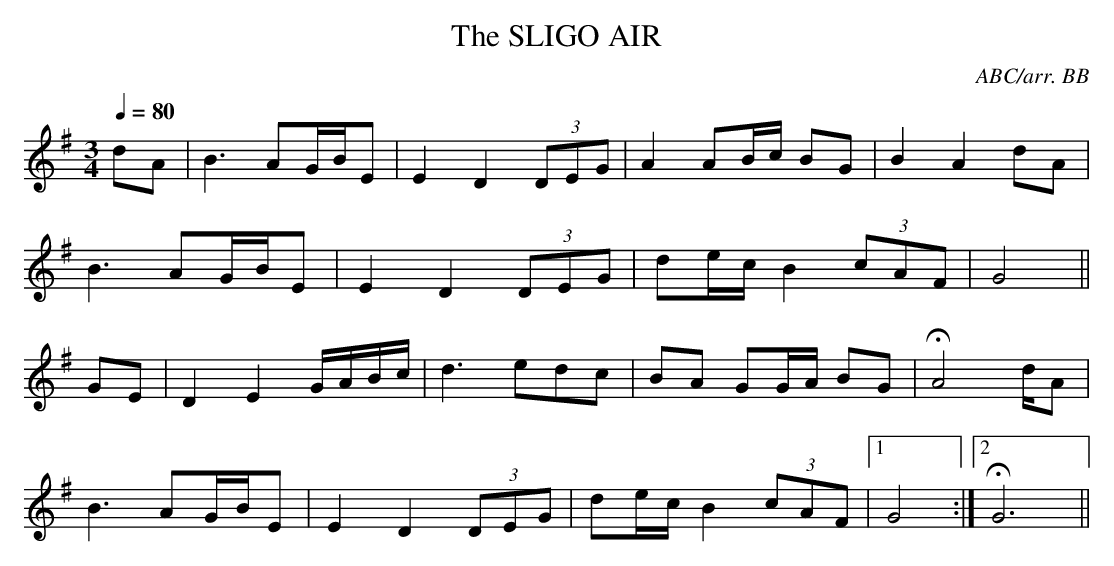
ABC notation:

X:1
T:SLIGO AIR, The
C:ABC/arr. BB
Q:1/4=80
L:1/8
M:3/4
K:G
dA|B3 AG/B/E|E2D2 (3DEG|A2 AB/c/ BG|B2A2 dA|
B3 AG/B/E|E2D2 (3DEG|de/c/ B2 (3cAF|G4||
GE|D2E2 G/A/B/c/|d3 edc|BA GG/A/ BG|HA4 d/A|
B3 AG/B/E|E2D2 (3DEG|de/c/ B2 (3cAF|1 G4:|2 HG6||
